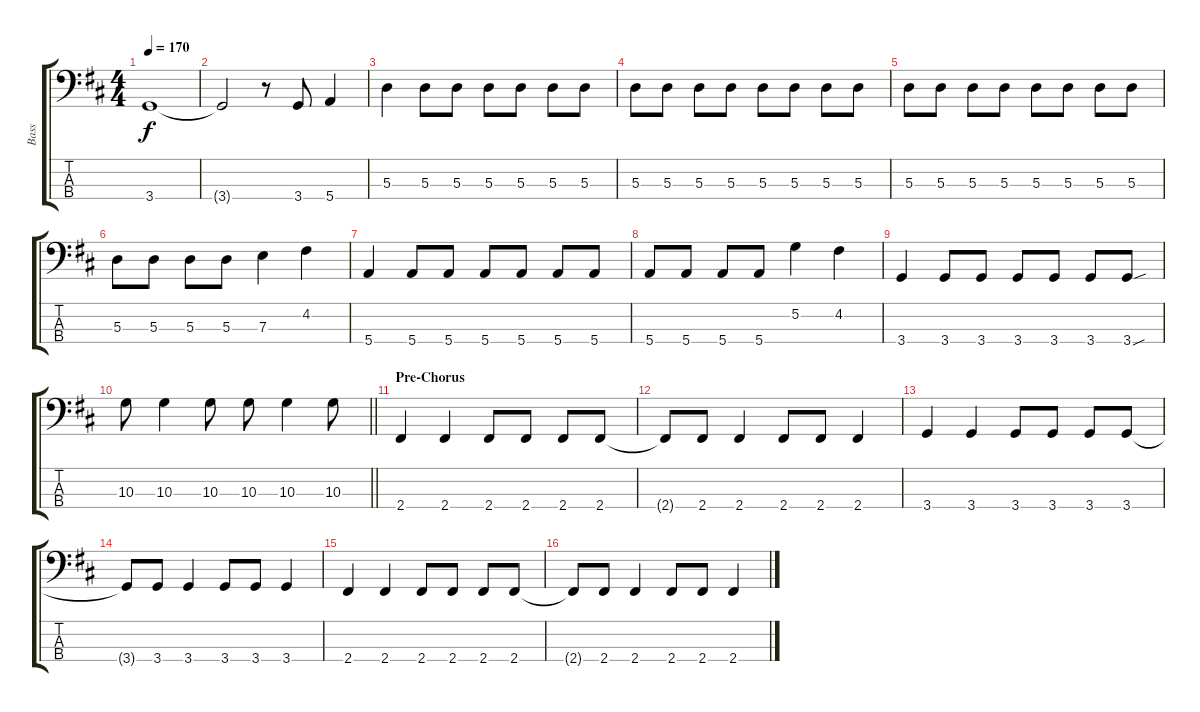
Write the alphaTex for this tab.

\track ("Bass" "Bass") {instrument electricbassfinger}
\staff {score tabs}
\tuning (G2 D2 A1 E1) {hide}
\ts (4 4)
\tempo 170
\clef f4
\ks d
3.4.1{dy f} |
3.4{t}.2 r.8 3.4.8 5.4.4 |
5.3.4 5.3.8 5.3.8 5.3.8 5.3.8 5.3.8 5.3.8 |
5.3.8 5.3.8 5.3.8 5.3.8 5.3.8 5.3.8 5.3.8 5.3.8 |
5.3.8 5.3.8 5.3.8 5.3.8 5.3.8 5.3.8 5.3.8 5.3.8 |
5.3.8 5.3.8 5.3.8 5.3.8 7.3.4 4.2.4 |
5.4.4 5.4.8 5.4.8 5.4.8 5.4.8 5.4.8 5.4.8 |
5.4.8 5.4.8 5.4.8 5.4.8 5.2.4 4.2.4 |
3.4.4 3.4.8 3.4.8 3.4.8 3.4.8 3.4.8 3.4{sou}.8 |
\barLineRight lightlight
10.3.8 10.3.4 10.3.8 10.3.8 10.3.4 10.3.8 |
\section ("" "Pre-Chorus")
2.4.4 2.4.4 2.4.8 2.4.8 2.4.8 2.4.8 |
2.4{t}.8 2.4.8 2.4.4 2.4.8 2.4.8 2.4.4 |
3.4.4 3.4.4 3.4.8 3.4.8 3.4.8 3.4.8 |
3.4{t}.8 3.4.8 3.4.4 3.4.8 3.4.8 3.4.4 |
2.4.4 2.4.4 2.4.8 2.4.8 2.4.8 2.4.8 |
2.4{t}.8 2.4.8 2.4.4 2.4.8 2.4.8 2.4.4
